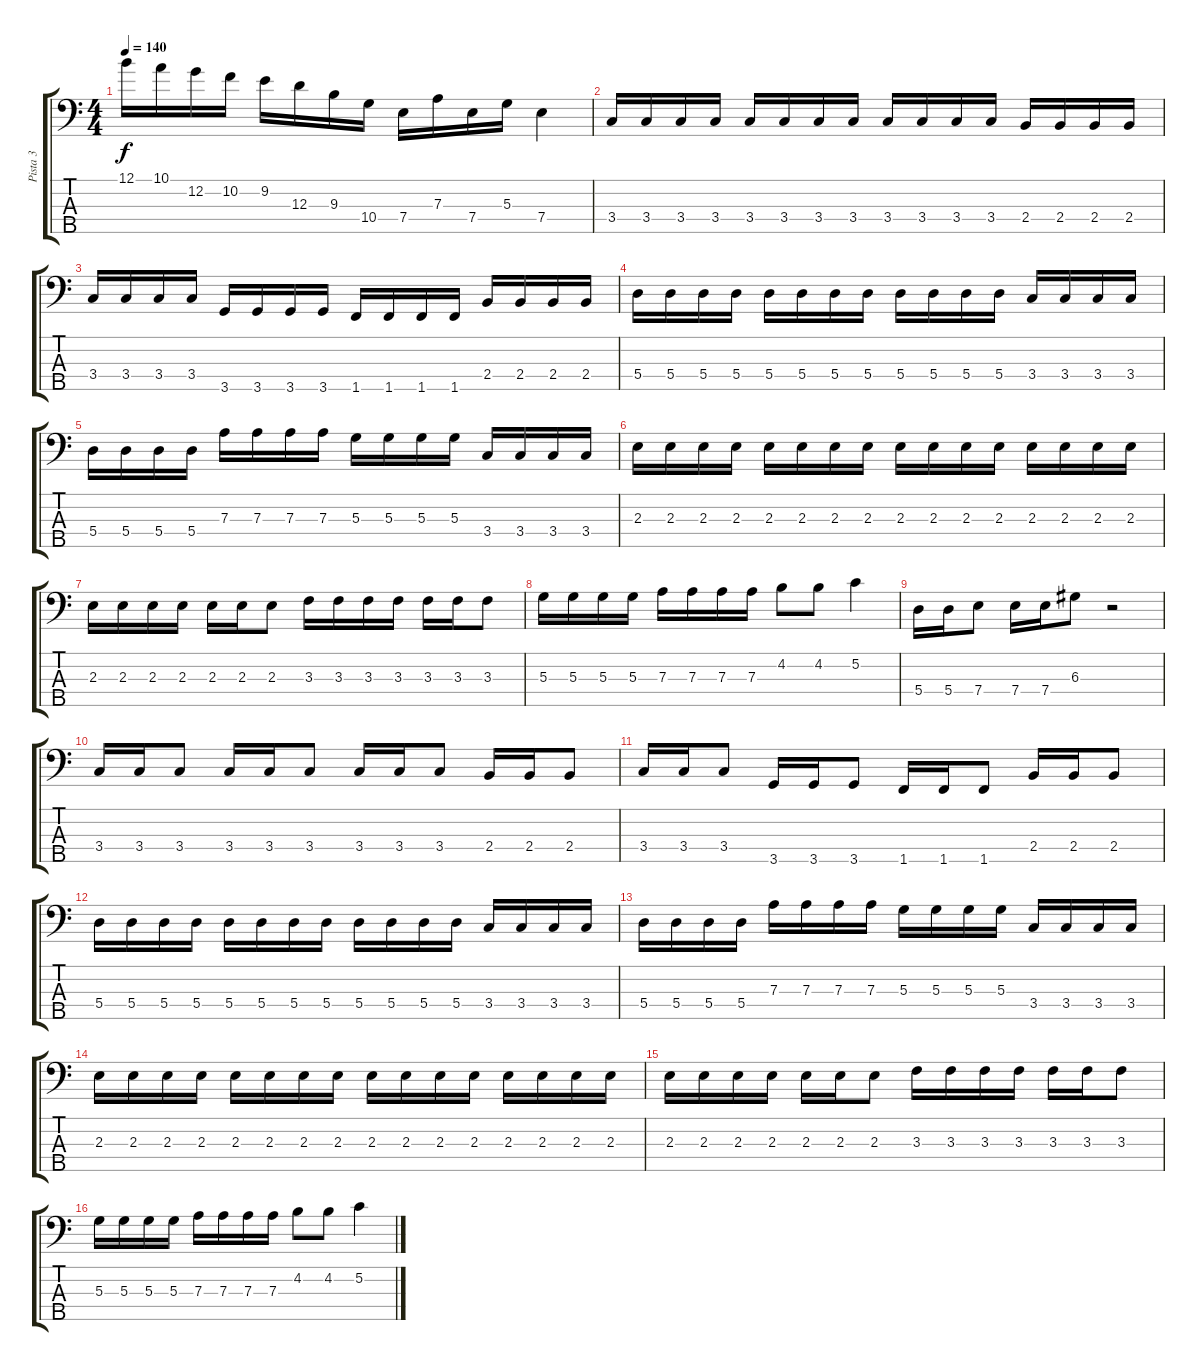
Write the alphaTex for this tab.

\track ("Pista 3" "Pista 3") {instrument electricbassfinger}
\staff {score tabs}
\tuning (B2 G2 D2 A1 E1) {hide}
\ts (4 4)
\tempo 140
\clef f4
\ks c
12.1.16{dy f volume 13} 10.1.16 12.2.16 10.2.16 9.2.16 12.3.16 9.3.16 10.4.16 7.4.16 7.3.16 7.4.16 5.3.16 7.4.4 |
3.4.16 3.4.16 3.4.16 3.4.16 3.4.16 3.4.16 3.4.16 3.4.16 3.4.16 3.4.16 3.4.16 3.4.16 2.4.16 2.4.16 2.4.16 2.4.16 |
3.4.16 3.4.16 3.4.16 3.4.16 3.5.16 3.5.16 3.5.16 3.5.16 1.5.16 1.5.16 1.5.16 1.5.16 2.4.16 2.4.16 2.4.16 2.4.16 |
5.4.16 5.4.16 5.4.16 5.4.16 5.4.16 5.4.16 5.4.16 5.4.16 5.4.16 5.4.16 5.4.16 5.4.16 3.4.16 3.4.16 3.4.16 3.4.16 |
5.4.16 5.4.16 5.4.16 5.4.16 7.3.16 7.3.16 7.3.16 7.3.16 5.3.16 5.3.16 5.3.16 5.3.16 3.4.16 3.4.16 3.4.16 3.4.16 |
2.3.16 2.3.16 2.3.16 2.3.16 2.3.16 2.3.16 2.3.16 2.3.16 2.3.16 2.3.16 2.3.16 2.3.16 2.3.16 2.3.16 2.3.16 2.3.16 |
2.3.16 2.3.16 2.3.16 2.3.16 2.3.16 2.3.16 2.3.8 3.3.16 3.3.16 3.3.16 3.3.16 3.3.16 3.3.16 3.3.8 |
5.3.16 5.3.16 5.3.16 5.3.16 7.3.16 7.3.16 7.3.16 7.3.16 4.2.8 4.2.8 5.2.4 |
5.4.16 5.4.16 7.4.8 7.4.16 7.4.16 6.3.8 r.2 |
3.4.16 3.4.16 3.4.8 3.4.16 3.4.16 3.4.8 3.4.16 3.4.16 3.4.8 2.4.16 2.4.16 2.4.8 |
3.4.16 3.4.16 3.4.8 3.5.16 3.5.16 3.5.8 1.5.16 1.5.16 1.5.8 2.4.16 2.4.16 2.4.8 |
5.4.16 5.4.16 5.4.16 5.4.16 5.4.16 5.4.16 5.4.16 5.4.16 5.4.16 5.4.16 5.4.16 5.4.16 3.4.16 3.4.16 3.4.16 3.4.16 |
5.4.16 5.4.16 5.4.16 5.4.16 7.3.16 7.3.16 7.3.16 7.3.16 5.3.16 5.3.16 5.3.16 5.3.16 3.4.16 3.4.16 3.4.16 3.4.16 |
2.3.16 2.3.16 2.3.16 2.3.16 2.3.16 2.3.16 2.3.16 2.3.16 2.3.16 2.3.16 2.3.16 2.3.16 2.3.16 2.3.16 2.3.16 2.3.16 |
2.3.16 2.3.16 2.3.16 2.3.16 2.3.16 2.3.16 2.3.8 3.3.16 3.3.16 3.3.16 3.3.16 3.3.16 3.3.16 3.3.8 |
5.3.16 5.3.16 5.3.16 5.3.16 7.3.16 7.3.16 7.3.16 7.3.16 4.2.8 4.2.8 5.2.4
